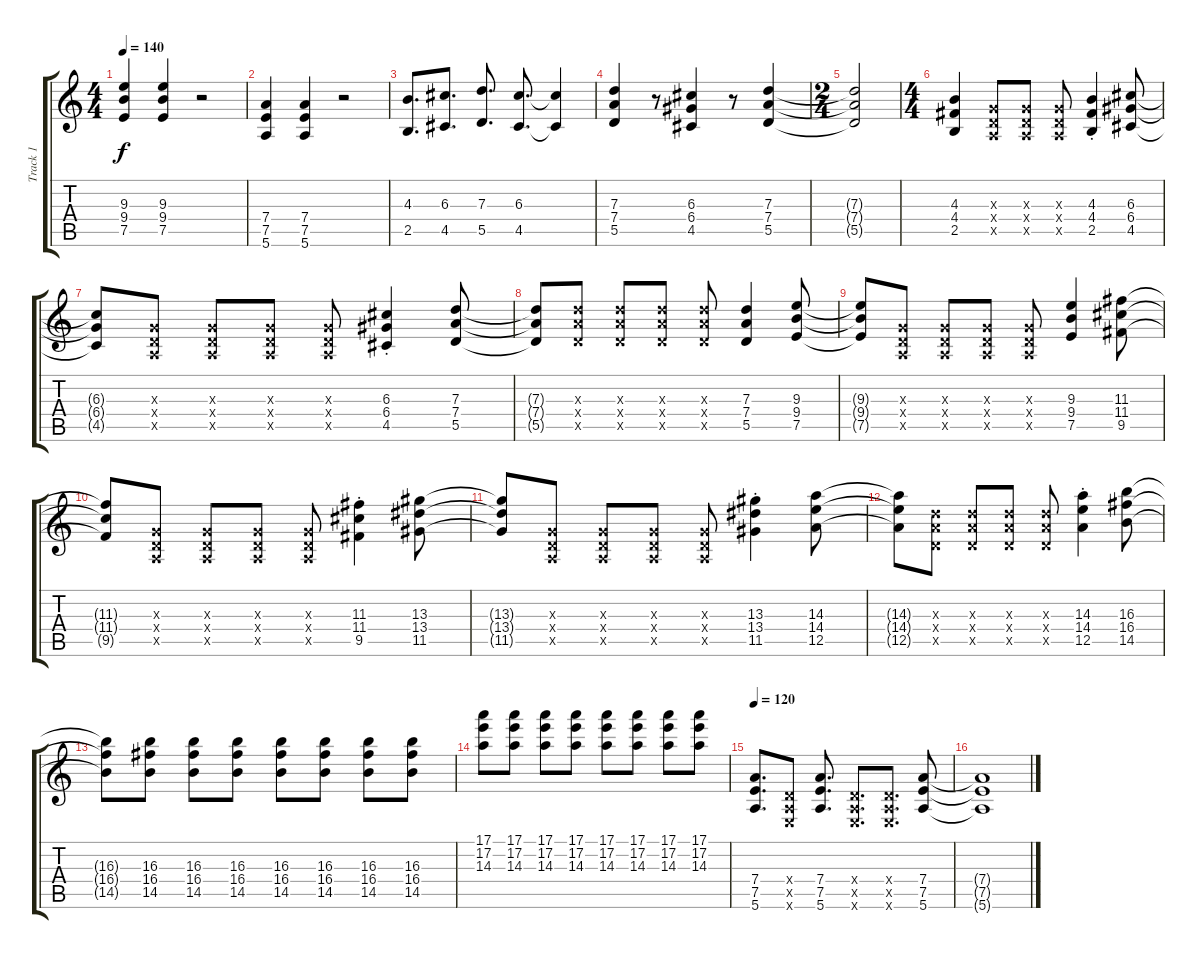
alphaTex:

\track ("Track 1" "Track 1") {instrument distortionguitar}
\staff {score tabs}
\tuning (E4 B3 G3 D3 A2 E2) {hide}
\ts (4 4)
\tempo 140
\clef g2
\ks c
(9.3 9.4 7.5).4{dy f} (9.3 9.4 7.5).4 r.2 |
(7.4 7.5 5.6).4 (7.4 7.5 5.6).4 r.2 |
(4.3 2.5).8{d} (6.3 4.5).8{d} (7.3 5.5).8{d} (6.3 4.5).8{d} (6.3{t} 4.5{t}).4 |
(7.3 7.4 5.5).4 r.8 (6.3 6.4 4.5).4 r.8 (7.3 7.4 5.5).4 |
\ts (2 4)
(7.3{t} 7.4{t} 5.5{t}).2 |
\ts (4 4)
(4.3 4.4 2.5).4 (0.3{x} 0.4{x} 0.5{x}).8 (0.3{x} 0.4{x} 0.5{x}).8 (0.3{x} 0.4{x} 0.5{x}).8 (4.3 4.4 2.5{st}).4 (6.3 6.4 4.5).8 |
(6.3{t} 6.4{t} 4.5{t}).8 (0.3{x} 0.4{x} 0.5{x}).8 (0.3{x} 0.4{x} 0.5{x}).8 (0.3{x} 0.4{x} 0.5{x}).8 (0.3{x} 0.4{x} 0.5{x}).8 (6.3 6.4 4.5{st}).4 (7.3 7.4 5.5).8 |
(7.3{t} 7.4{t} 5.5{t}).8 (7.3{x} 7.4{x} 5.5{x}).8 (7.3{x} 7.4{x} 5.5{x}).8 (7.3{x} 7.4{x} 5.5{x}).8 (7.3{x} 7.4{x} 5.5{x}).8 (7.3 7.4 5.5).4 (9.3 9.4 7.5).8 |
(9.3{t} 9.4{t} 7.5{t}).8 (0.3{x} 0.4{x} 0.5{x}).8 (0.3{x} 0.4{x} 0.5{x}).8 (0.3{x} 0.4{x} 0.5{x}).8 (0.3{x} 0.4{x} 0.5{x}).8 (9.3 9.4 7.5).4 (11.3 11.4 9.5).8 |
(11.3{t} 11.4{t} 9.5{t}).8 (0.3{x} 0.4{x} 0.5{x}).8 (0.3{x} 0.4{x} 0.5{x}).8 (0.3{x} 0.4{x} 0.5{x}).8 (0.3{x} 0.4{x} 0.5{x}).8 (11.3 11.4 9.5{st}).4 (13.3 13.4 11.5).8 |
(13.3{t} 13.4{t} 11.5{t}).8 (0.3{x} 0.4{x} 0.5{x}).8 (0.3{x} 0.4{x} 0.5{x}).8 (0.3{x} 0.4{x} 0.5{x}).8 (0.3{x} 0.4{x} 0.5{x}).8 (13.3 13.4 11.5{st}).4 (14.3 14.4 12.5).8 |
(14.3{t} 14.4{t} 12.5{t}).8 (7.3{x} 7.4{x} 5.5{x}).8 (7.3{x} 7.4{x} 5.5{x}).8 (7.3{x} 7.4{x} 5.5{x}).8 (7.3{x} 7.4{x} 5.5{x}).8 (14.3{st} 14.4{st} 12.5{st}).4 (16.3 16.4 14.5).8 |
(16.3{t} 16.4{t} 14.5{t}).8 (16.3 16.4 14.5).8 (16.3 16.4 14.5).8 (16.3 16.4 14.5).8 (16.3 16.4 14.5).8 (16.3 16.4 14.5).8 (16.3 16.4 14.5).8 (16.3 16.4 14.5).8 |
(17.1 17.2 14.3).8 (17.1 17.2 14.3).8 (17.1 17.2 14.3).8 (17.1 17.2 14.3).8 (17.1 17.2 14.3).8 (17.1 17.2 14.3).8 (17.1 17.2 14.3).8 (17.1 17.2 14.3).8 |
\tempo 120
(7.4 7.5 5.6).8{d} (0.4{x} 0.5{x} 0.6{x}).8 (7.4 7.5 5.6).8{d} (0.4{x} 0.5{x} 0.6{x}).8{d} (0.4{x} 0.5{x} 0.6{x}).8{d} (7.4 7.5 5.6).8 |
(7.4{t} 7.5{t} 5.6{t}).1{volume 8}
